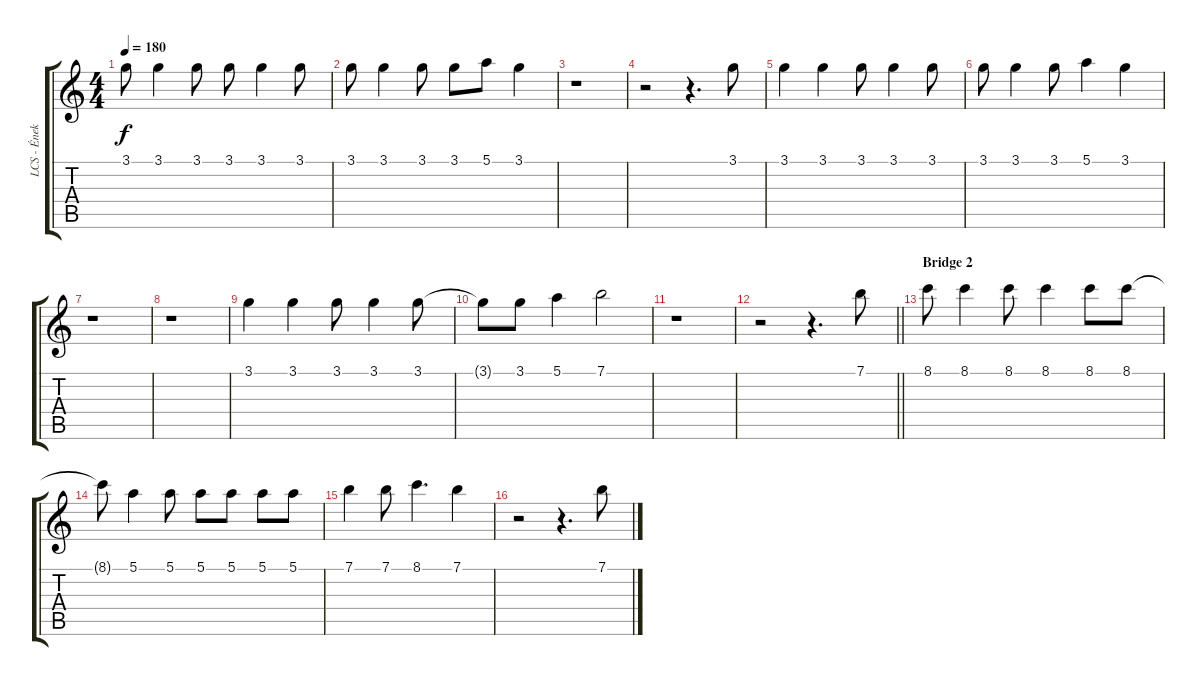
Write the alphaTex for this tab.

\track ("LCS - Ének" "LCS - Ének") {instrument electricguitarclean}
\staff {score tabs}
\tuning (E4 B3 G3 D3 A2 E2) {hide}
\ts (4 4)
\tempo 180
\clef g2
\ks c
3.1.8{dy f} 3.1.4 3.1.8 3.1.8 3.1.4 3.1.8 |
3.1.8 3.1.4 3.1.8 3.1.8 5.1.8 3.1.4 |
r.1 |
r.2 r.4{d} 3.1.8 |
3.1.4 3.1.4 3.1.8 3.1.4 3.1.8 |
3.1.8 3.1.4 3.1.8 5.1.4 3.1.4 |
r.1 |
r.1 |
3.1.4 3.1.4 3.1.8 3.1.4 3.1.8 |
3.1{t}.8 3.1.8 5.1.4 7.1.2 |
r.1 |
\barLineRight lightlight
r.2 r.4{d} 7.1.8 |
\section ("" "Bridge 2")
8.1.8 8.1.4 8.1.8 8.1.4 8.1.8 8.1.8 |
8.1{t}.8 5.1.4 5.1.8 5.1.8 5.1.8 5.1.8 5.1.8 |
7.1.4 7.1.8 8.1.4{d} 7.1.4 |
r.2 r.4{d} 7.1.8
